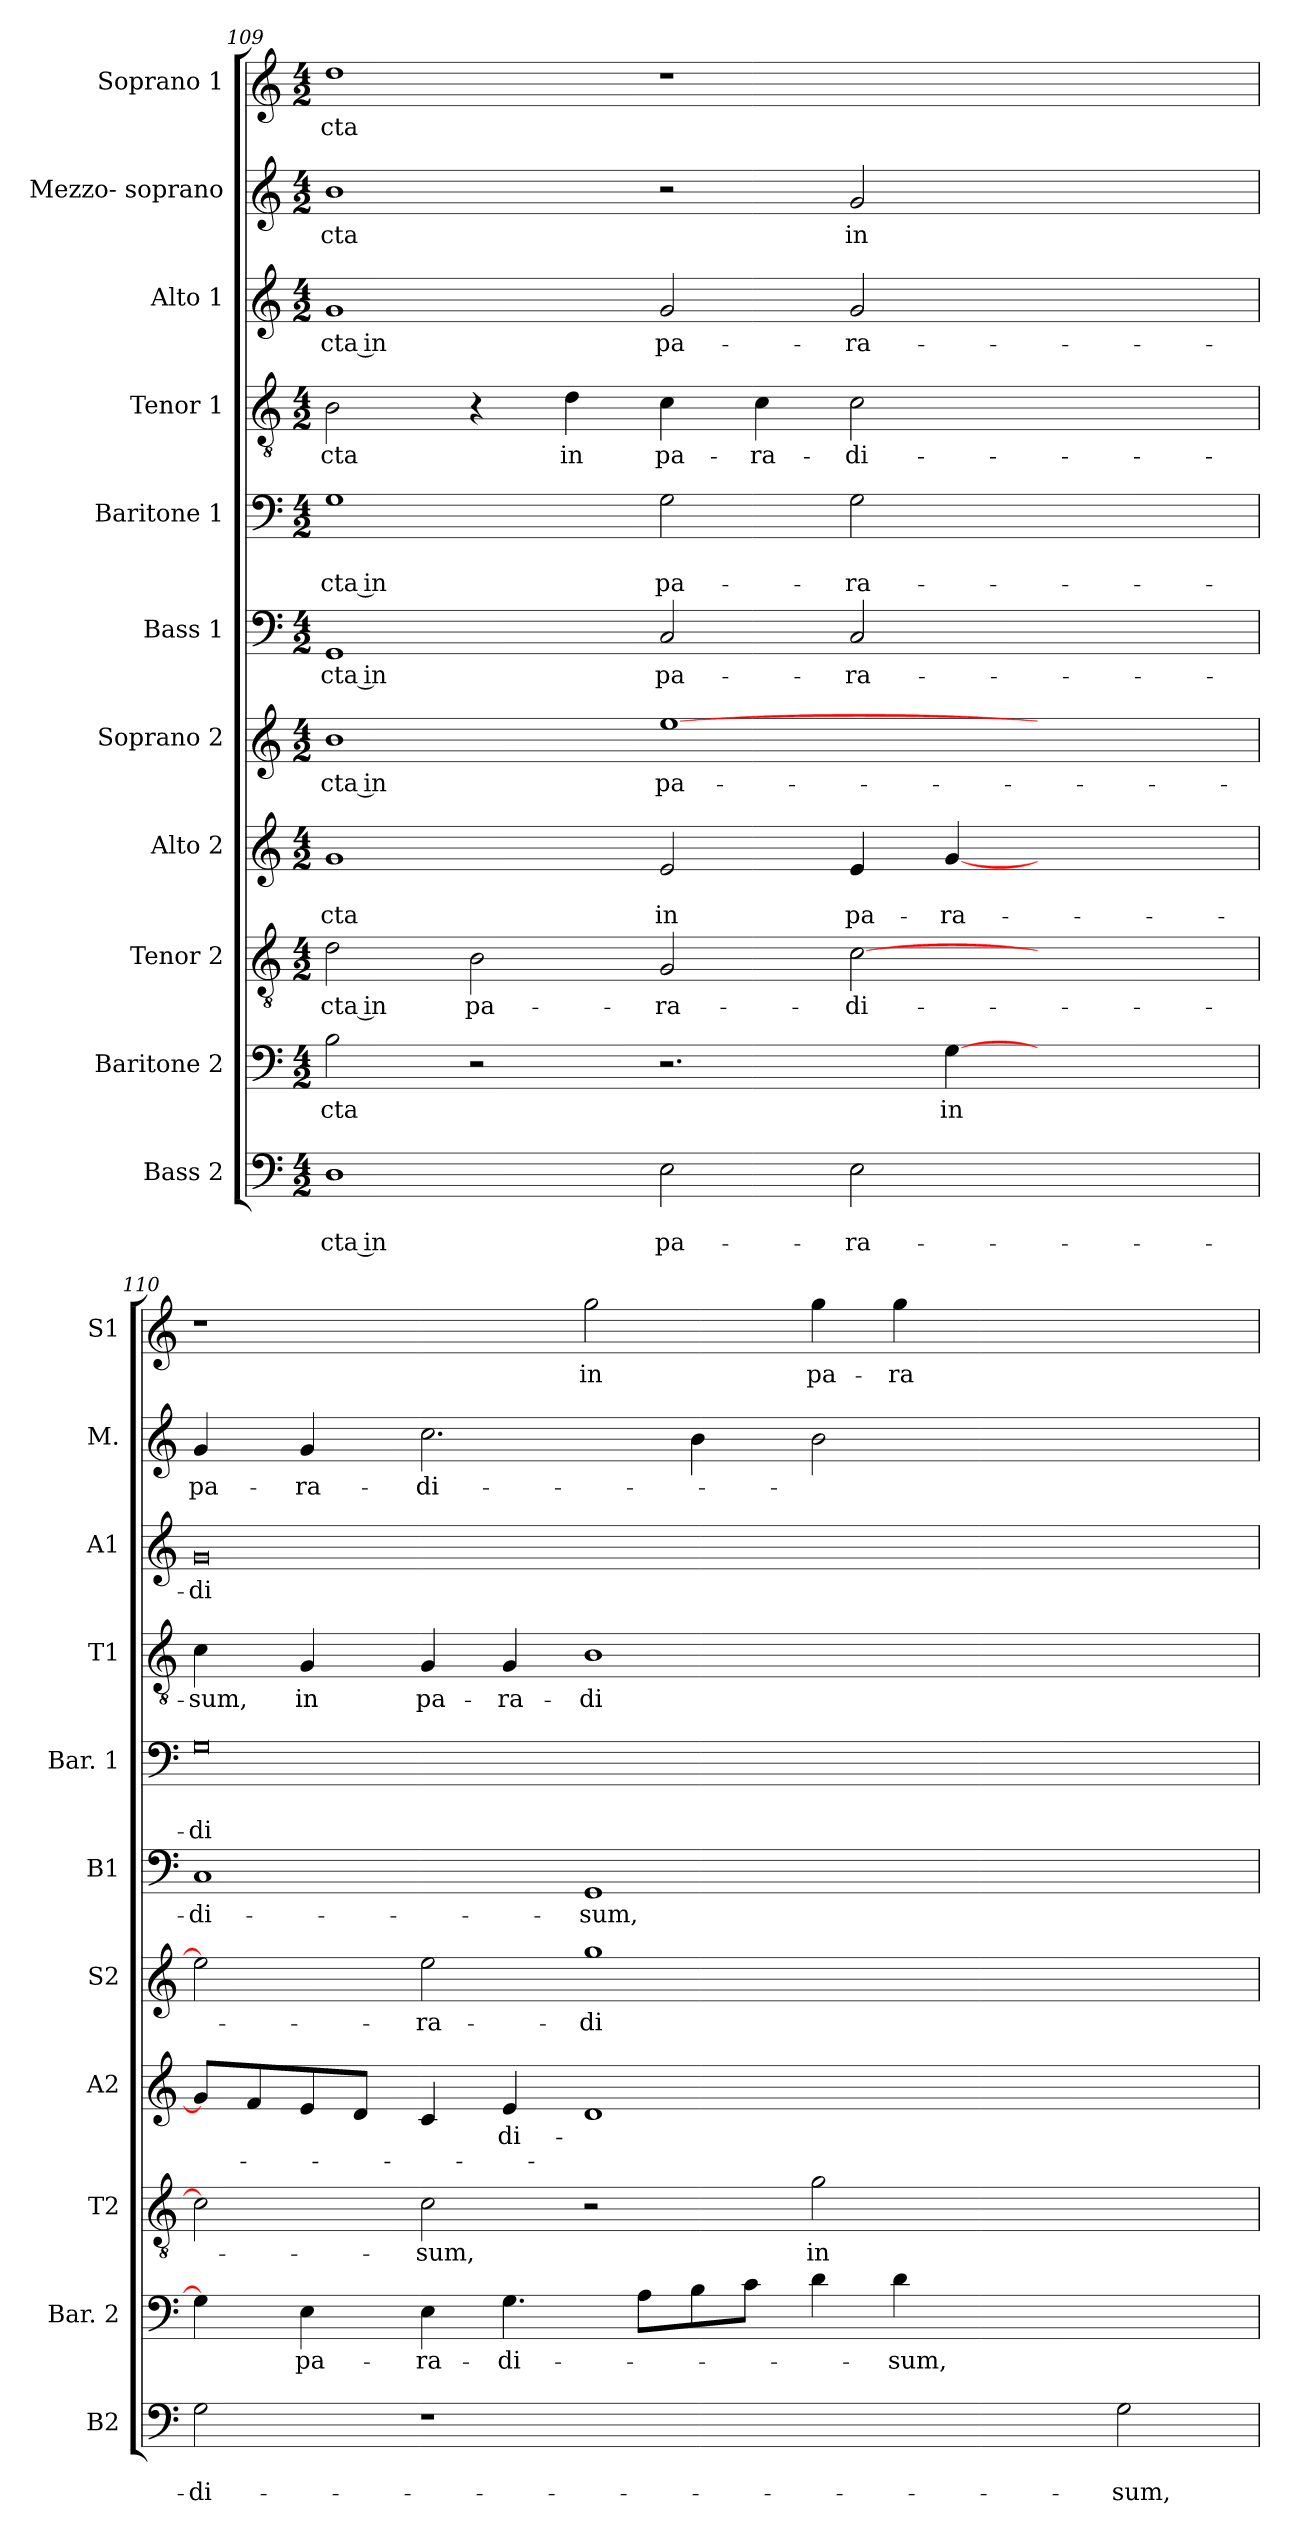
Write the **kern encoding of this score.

**kern	**text	**text	**kern	**text	**kern	**text	**kern	**text	**text	**kern	**text	**kern	**text	**kern	**text	**text	**kern	**text	**kern	**text	**kern	**text	**kern	**text
*part11	*part11	*part11	*part10	*part10	*part9	*part9	*part8	*part8	*part8	*part7	*part7	*part6	*part6	*part5	*part5	*part5	*part4	*part4	*part3	*part3	*part2	*part2	*part1	*part1
*staff11	*staff11	*staff11	*staff10	*staff10	*staff9	*staff9	*staff8	*staff8	*staff8	*staff7	*staff7	*staff6	*staff6	*staff5	*staff5	*staff5	*staff4	*staff4	*staff3	*staff3	*staff2	*staff2	*staff1	*staff1
*I"Bass 2	*	*	*I"Baritone 2	*	*I"Tenor 2	*	*I"Alto 2	*	*	*I"Soprano 2	*	*I"Bass 1	*	*I"Baritone 1	*	*	*I"Tenor 1	*	*I"Alto 1	*	*I"Mezzo-  soprano	*	*I"Soprano 1	*
*I'B2	*	*	*I'Bar. 2	*	*I'T2	*	*I'A2	*	*	*I'S2	*	*I'B1	*	*I'Bar. 1	*	*	*I'T1	*	*I'A1	*	*I'M.	*	*I'S1	*
*clefF4	*	*	*clefF4	*	*clefGv2	*	*clefG2	*	*	*clefG2	*	*clefF4	*	*clefF4	*	*	*clefGv2	*	*clefG2	*	*clefG2	*	*clefG2	*
*M4/2	*	*	*M4/2	*	*M4/2	*	*M4/2	*	*	*M4/2	*	*M4/2	*	*M4/2	*	*	*M4/2	*	*M4/2	*	*M4/2	*	*M4/2	*
=109	=109	=109	=109	=109	=109	=109	=109	=109	=109	=109	=109	=109	=109	=109	=109	=109	=109	=109	=109	=109	=109	=109	=109	=109
!	!	!LO:LY:b:rj	!	!LO:LY:b:cj	!	!LO:LY:b:rj	!	!	!LO:LY:b:cj	!	!LO:LY:b:rj	!	!LO:LY:b:rj	!	!	!LO:LY:b:rj	!	!LO:LY:b:cj	!	!LO:LY:b:rj	!	!LO:LY:b:cj	!	!LO:LY:b:cj
1D	.	-cta in	2B\	-cta	2d\	-cta in	1g	.	-cta	1b	-cta in	1GG	-cta in	1G	.	-cta in	2B\	-cta	1g	-cta in	1b	-cta	1dd	-cta
!	!	!	!	!	!	!LO:LY:b:cj	!	!	!	!	!	!	!	!	!	!	!	!	!	!	!	!	!	!
.	.	.	2r	.	2B\	pa-	.	.	.	.	.	.	.	.	.	.	4r	.	.	.	.	.	.	.
!	!	!	!	!	!	!	!	!	!	!	!	!	!	!	!	!	!	!LO:LY:b:cj	!	!	!	!	!	!
.	.	.	.	.	.	.	.	.	.	.	.	.	.	.	.	.	4d\	in	.	.	.	.	.	.
!	!	!LO:LY:b:cj	!	!	!	!LO:LY:b:cj	!	!	!LO:LY:b:cj	!	!LO:LY:b:cj	!	!LO:LY:b:cj	!	!	!LO:LY:b:cj	!	!LO:LY:b:cj	!	!LO:LY:b:cj	!	!	!LO:N:vis=1	!
2E\	.	pa-	2.r	.	2G/	-ra-	2e/	.	in	[>1ee	pa-	2C/	pa-	2G\	.	pa-	4c\	pa-	2g/	pa-	2r	.	0r	.
!	!	!	!	!	!	!	!	!	!	!	!	!	!	!	!	!	!	!LO:LY:b:cj	!	!	!	!	!	!
.	.	.	.	.	.	.	.	.	.	.	.	.	.	.	.	.	4c\	-ra-	.	.	.	.	.	.
!	!	!LO:LY:b:cj	!	!	!	!LO:LY:b:cj	!	!	!LO:LY:b:cj	!	!	!	!LO:LY:b:cj	!	!	!LO:LY:b:cj	!	!LO:LY:b:cj	!	!LO:LY:b:cj	!	!LO:LY:b:cj	!	!
2E\	.	-ra-	.	.	[>2c\	-di-	4e/	.	pa-	.	.	2C/	-ra-	2G\	.	-ra-	2c\	-di-	2g/	-ra-	2g/	in	.	.
!	!	!	!	!LO:LY:b:cj	!	!	!	!	!LO:LY:b:cj	!	!	!	!	!	!	!	!	!	!	!	!	!	!	!
.	.	.	[>4G\	in	.	.	[<4g/	.	-ra-	.	.	.	.	.	.	.	.	.	.	.	.	.	.	.
1ryy	.	.	1ryy	.	1ryy	.	1ryy	.	.	1ryy	.	1ryy	.	1ryy	.	.	1ryy	.	1ryy	.	1ryy	.	.	.
=110	=110	=110	=110	=110	=110	=110	=110	=110	=110	=110	=110	=110	=110	=110	=110	=110	=110	=110	=110	=110	=110	=110	=110	=110
!	!	!LO:LY:b:cj	!	!	!	!	!	!	!	!	!	!	!LO:LY:b:cj	!	!	!LO:LY:b:rj	!	!LO:LY:b:cj	!	!LO:LY:b:rj	!	!LO:LY:b:cj	!	!
*	*	*	*	*	*	*	*^	*	*	*	*	*	*	*	*	*	*	*	*	*	*	*	*	*
2G\	.	-di-	4G\]	.	2c\]	.	8g/L]	4...ryy	.	.	2ee\]	.	1C	-di-	0G	.	-di-	4c\	-sum,	0g	-di-	4g/	pa-	1r	.
.	.	.	.	.	.	.	8f/	.	.	.	.	.	.	.	.	.	.	.	.	.	.	.	.	.	.
!	!	!	!	!LO:LY:b:cj	!	!	!	!	!	!	!	!	!	!	!	!	!	!	!LO:LY:b:cj	!	!	!	!LO:LY:b:cj	!	!
.	.	.	4E\	pa-	.	.	8e/	.	.	.	.	.	.	.	.	.	.	4G/	in	.	.	4g/	-ra-	.	.
.	.	.	.	.	.	.	8d/J	.	.	.	.	.	.	.	.	.	.	.	.	.	.	.	.	.	.
.	.	.	.	.	.	.	.	1ryy	.	.	.	.	.	.	.	.	.	.	.	.	.	.	.	.	.
!LO:N:vis=1	!	!	!	!LO:LY:b:cj	!	!LO:LY:b:cj	!	!	!	!	!	!LO:LY:b:cj	!	!	!	!	!	!	!LO:LY:b:cj	!	!	!	!LO:LY:b:cj	!	!
0r	.	.	4E\	-ra-	2c\	-sum,	4c/	.	.	.	2ee\	-ra-	.	.	.	.	.	4G/	pa-	.	.	2.cc\	-di-	.	.
!	!	!	!	!LO:LY:b:cj	!	!	!	!	!LO:LY:b:cj	!	!	!	!	!	!	!	!	!	!LO:LY:b:cj	!	!	!	!	!	!
.	.	.	4.G\	-di-	.	.	4e/	.	-di-	.	.	.	.	.	.	.	.	4G/	-ra-	.	.	.	.	.	.
!	!	!	!	!	!	!	!	!	!	!	!	!LO:LY:b:cj	!	!LO:LY:b:cj	!	!	!	!	!LO:LY:b:cj	!	!	!	!	!	!LO:LY:b:cj
.	.	.	.	.	2r	.	1d	.	.	.	1gg	-di-	1GG	-sum,	.	.	.	1B	-di-	.	.	.	.	2gg\	in
.	.	.	8A\L	.	.	.	.	.	.	.	.	.	.	.	.	.	.	.	.	.	.	.	.	.	.
.	.	.	8B\	.	.	.	.	.	.	.	.	.	.	.	.	.	.	.	.	.	.	4b\	.	.	.
.	.	.	8c\J	.	.	.	.	.	.	.	.	.	.	.	.	.	.	.	.	.	.	.	.	.	.
.	.	.	.	.	.	.	.	1ryy	.	.	.	.	.	.	.	.	.	.	.	.	.	.	.	.	.
!	!	!	!	!	!	!LO:LY:b:cj	!	!	!	!	!	!	!	!	!	!	!	!	!	!	!	!	!	!	!LO:LY:b:cj
.	.	.	4d\	.	2g\	in	.	.	.	.	.	.	.	.	.	.	.	.	.	.	.	2b\	.	4gg\	pa-
!	!	!	!	!LO:LY:b:cj	!	!	!	!	!	!	!	!	!	!	!	!	!	!	!	!	!	!	!	!	!LO:LY:b:cj
.	.	.	4d\	-sum,	.	.	.	.	.	.	.	.	.	.	.	.	.	.	.	.	.	.	.	4gg\	-ra-
.	.	.	1ryy	.	1ryy	.	1ryy	.	.	.	1ryy	.	1ryy	.	1ryy	.	.	1ryy	.	1ryy	.	1ryy	.	1ryy	.
.	.	.	.	.	.	.	.	2ryy	.	.	.	.	.	.	.	.	.	.	.	.	.	.	.	.	.
!	!	!LO:LY:b:cj	!	!	!	!	!	!	!	!	!	!	!	!	!	!	!	!	!	!	!	!	!	!	!
2G\	.	-sum,	.	.	.	.	.	.	.	.	.	.	.	.	.	.	.	.	.	.	.	.	.	.	.
.	.	.	.	.	.	.	.	32ryy	.	.	.	.	.	.	.	.	.	.	.	.	.	.	.	.	.
*	*	*	*	*	*	*	*v	*v	*	*	*	*	*	*	*	*	*	*	*	*	*	*	*	*	*
=	=	=	=	=	=	=	=	=	=	=	=	=	=	=	=	=	=	=	=	=	=	=	=	=
*-	*-	*-	*-	*-	*-	*-	*-	*-	*-	*-	*-	*-	*-	*-	*-	*-	*-	*-	*-	*-	*-	*-	*-	*-
